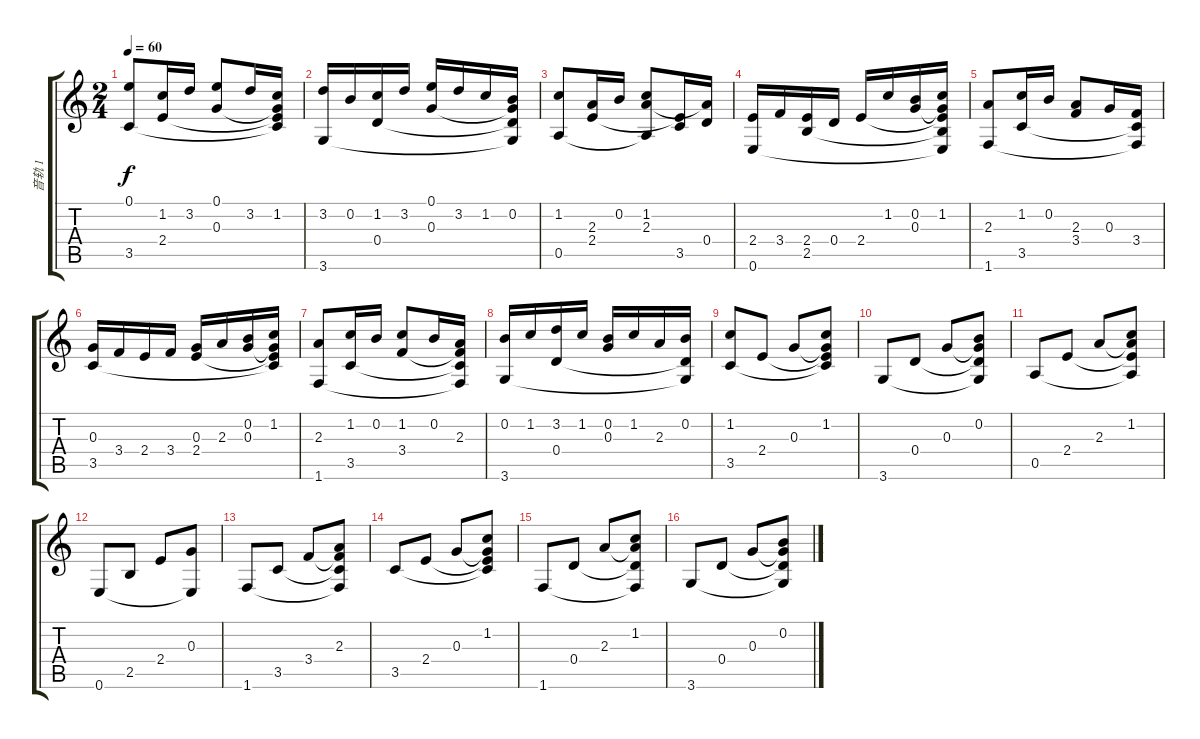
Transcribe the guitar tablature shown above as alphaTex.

\track ("音轨 1" "音轨 1") {instrument acousticguitarnylon}
\staff {score tabs}
\tuning (E4 B3 G3 D3 A2 E2) {hide}
\ts (2 4)
\tempo 60
\clef g2
\ks c
(0.1 3.5).8{dy f} (1.2 2.4).16 3.2.16 (0.1 0.3).8 3.2.16 (1.2 0.3{t} 2.4{t} 3.5{t}).16 |
(3.2 3.6).16 0.2.16 (1.2 0.4).16 3.2.16 (0.1 0.3).16 3.2.16 1.2.16 (0.2 0.3{t} 0.4{t} 3.6{t}).16 |
(1.2 0.5).8 (2.3 2.4).16 0.2.16 (1.2 2.3 0.5{t}).8 (2.4{t} 3.5).16 (2.3{t} 0.4).16 |
(2.4 0.6).16 3.4.16 (2.4 2.5).16 0.4.16 2.4.16 1.2.16 (0.2 0.3).16 (1.2 0.3{t} 2.4{t} 2.5{t} 0.6{t}).16 |
(2.3 1.6).8 (1.2 3.5).16 0.2.16 (2.3 3.4).8 0.3.16 (3.4 3.5{t} 1.6{t}).16 |
(0.3 3.5).16 3.4.16 2.4.16 3.4.16 (0.3 2.4).16 2.3.16 (0.2 0.3).16 (1.2 0.3{t} 2.4{t} 3.5{t}).16 |
(2.3 1.6).8 (1.2 3.5).16 0.2.16 (1.2 3.4).8 0.2.16 (2.3 3.4{t} 3.5{t} 1.6{t}).16 |
(0.2 3.6).16 1.2.16 (3.2 0.4).16 1.2.16 (0.2 0.3).16 1.2.16 2.3.16 (0.2 0.4{t} 3.6{t}).16 |
(1.2 3.5).8 2.4.8 0.3.8 (1.2 0.3{t} 2.4{t} 3.5{t}).8 |
3.6.8 0.4.8 0.3.8 (0.2 0.3{t} 0.4{t} 3.6{t}).8 |
0.5.8 2.4.8 2.3.8 (1.2 2.3{t} 2.4{t} 0.5{t}).8 |
0.6.8 2.5.8 2.4.8 (0.3 0.6{t}).8 |
1.6.8 3.5.8 3.4.8 (2.3 3.4{t} 3.5{t} 1.6{t}).8 |
3.5.8 2.4.8 0.3.8 (1.2 0.3{t} 2.4{t} 3.5{t}).8 |
1.6.8 0.4.8 2.3.8 (1.2 2.3{t} 0.4{t} 1.6{t}).8 |
3.6.8 0.4.8 0.3.8 (0.2 0.3{t} 0.4{t} 3.6{t}).8
